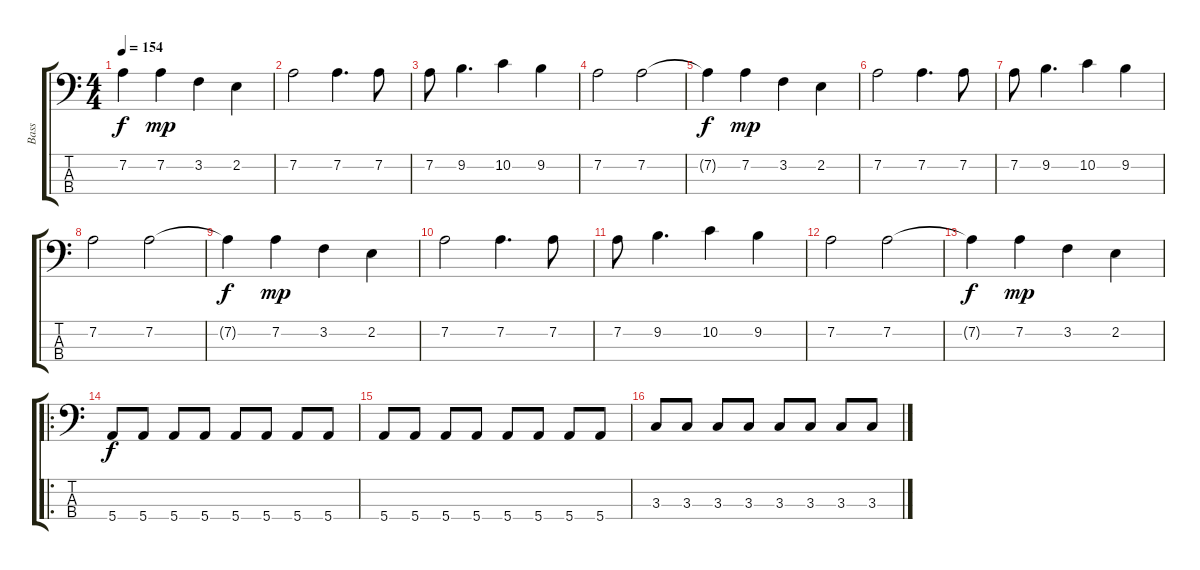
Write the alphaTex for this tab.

\track ("Bass" "Bass") {instrument electricbassfinger}
\staff {score tabs}
\tuning (G2 D2 A1 E1) {hide}
\ts (4 4)
\tempo 154
\clef f4
\ks c
7.2{t}.4{dy f} 7.2.4{dy mp} 3.2.4 2.2.4 |
7.2.2 7.2.4{d} 7.2.8 |
7.2.8 9.2.4{d} 10.2.4 9.2.4 |
7.2.2 7.2.2 |
7.2{t}.4{dy f} 7.2.4{dy mp} 3.2.4 2.2.4 |
7.2.2 7.2.4{d} 7.2.8 |
7.2.8 9.2.4{d} 10.2.4 9.2.4 |
7.2.2 7.2.2 |
7.2{t}.4{dy f} 7.2.4{dy mp} 3.2.4 2.2.4 |
7.2.2 7.2.4{d} 7.2.8 |
7.2.8 9.2.4{d} 10.2.4 9.2.4 |
7.2.2 7.2.2 |
7.2{t}.4{dy f} 7.2.4{dy mp} 3.2.4 2.2.4 |
\ro
5.4.8{dy f} 5.4.8 5.4.8 5.4.8 5.4.8 5.4.8 5.4.8 5.4.8 |
5.4.8 5.4.8 5.4.8 5.4.8 5.4.8 5.4.8 5.4.8 5.4.8 |
3.3.8 3.3.8 3.3.8 3.3.8 3.3.8 3.3.8 3.3.8 3.3.8
